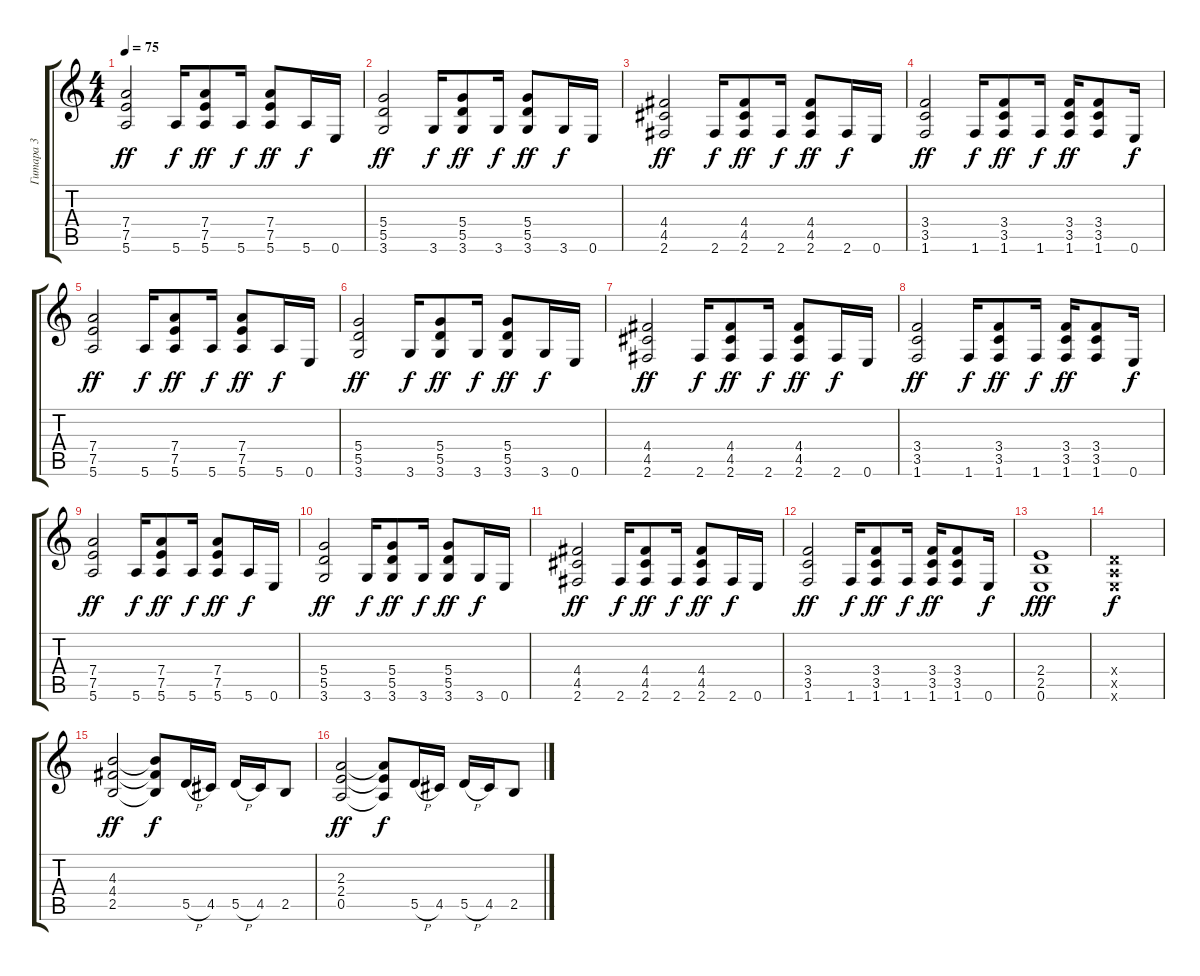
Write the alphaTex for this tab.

\track ("Гитара 3" "Гитара 3") {instrument distortionguitar}
\staff {score tabs}
\tuning (E4 B3 G3 D3 A2 E2) {hide}
\ts (4 4)
\tempo 75
\clef g2
\ks c
(7.4 7.5 5.6).2{dy ff} 5.6.16{dy f} (7.4 7.5 5.6).8{dy ff} 5.6.16{dy f} (7.4 7.5 5.6).8{dy ff} 5.6.16{dy f} 0.6.16 |
(5.4 5.5 3.6).2{dy ff} 3.6.16{dy f} (5.4 5.5 3.6).8{dy ff} 3.6.16{dy f} (5.4 5.5 3.6).8{dy ff} 3.6.16{dy f} 0.6.16 |
(4.4 4.5 2.6).2{dy ff} 2.6.16{dy f} (4.4 4.5 2.6).8{dy ff} 2.6.16{dy f} (4.4 4.5 2.6).8{dy ff} 2.6.16{dy f} 0.6.16 |
(3.4 3.5 1.6).2{dy ff} 1.6.16{dy f} (3.4 3.5 1.6).8{dy ff} 1.6.16{dy f} (3.4 3.5 1.6).16{dy ff} (3.4 3.5 1.6).8 0.6.16{dy f} |
(7.4 7.5 5.6).2{dy ff} 5.6.16{dy f} (7.4 7.5 5.6).8{dy ff} 5.6.16{dy f} (7.4 7.5 5.6).8{dy ff} 5.6.16{dy f} 0.6.16 |
(5.4 5.5 3.6).2{dy ff} 3.6.16{dy f} (5.4 5.5 3.6).8{dy ff} 3.6.16{dy f} (5.4 5.5 3.6).8{dy ff} 3.6.16{dy f} 0.6.16 |
(4.4 4.5 2.6).2{dy ff} 2.6.16{dy f} (4.4 4.5 2.6).8{dy ff} 2.6.16{dy f} (4.4 4.5 2.6).8{dy ff} 2.6.16{dy f} 0.6.16 |
(3.4 3.5 1.6).2{dy ff} 1.6.16{dy f} (3.4 3.5 1.6).8{dy ff} 1.6.16{dy f} (3.4 3.5 1.6).16{dy ff} (3.4 3.5 1.6).8 0.6.16{dy f} |
(7.4 7.5 5.6).2{dy ff} 5.6.16{dy f} (7.4 7.5 5.6).8{dy ff} 5.6.16{dy f} (7.4 7.5 5.6).8{dy ff} 5.6.16{dy f} 0.6.16 |
(5.4 5.5 3.6).2{dy ff} 3.6.16{dy f} (5.4 5.5 3.6).8{dy ff} 3.6.16{dy f} (5.4 5.5 3.6).8{dy ff} 3.6.16{dy f} 0.6.16 |
(4.4 4.5 2.6).2{dy ff} 2.6.16{dy f} (4.4 4.5 2.6).8{dy ff} 2.6.16{dy f} (4.4 4.5 2.6).8{dy ff} 2.6.16{dy f} 0.6.16 |
(3.4 3.5 1.6).2{dy ff} 1.6.16{dy f} (3.4 3.5 1.6).8{dy ff} 1.6.16{dy f} (3.4 3.5 1.6).16{dy ff} (3.4 3.5 1.6).8 0.6.16{dy f} |
(2.4 2.5 0.6).1{dy fff} |
(0.4{x} 0.5{x} 0.6{x}).1{dy f} |
(4.3 4.4 2.5).2{dy ff} (4.3{t} 4.4{t} 2.5{t}).8{dy f} 5.5{h}.16 4.5.16 5.5{h}.16 4.5.16 2.5.8 |
(2.3 2.4 0.5).2{dy ff} (2.3{t} 2.4{t} 0.5{t}).8{dy f} 5.5{h}.16 4.5.16 5.5{h}.16 4.5.16 2.5.8
